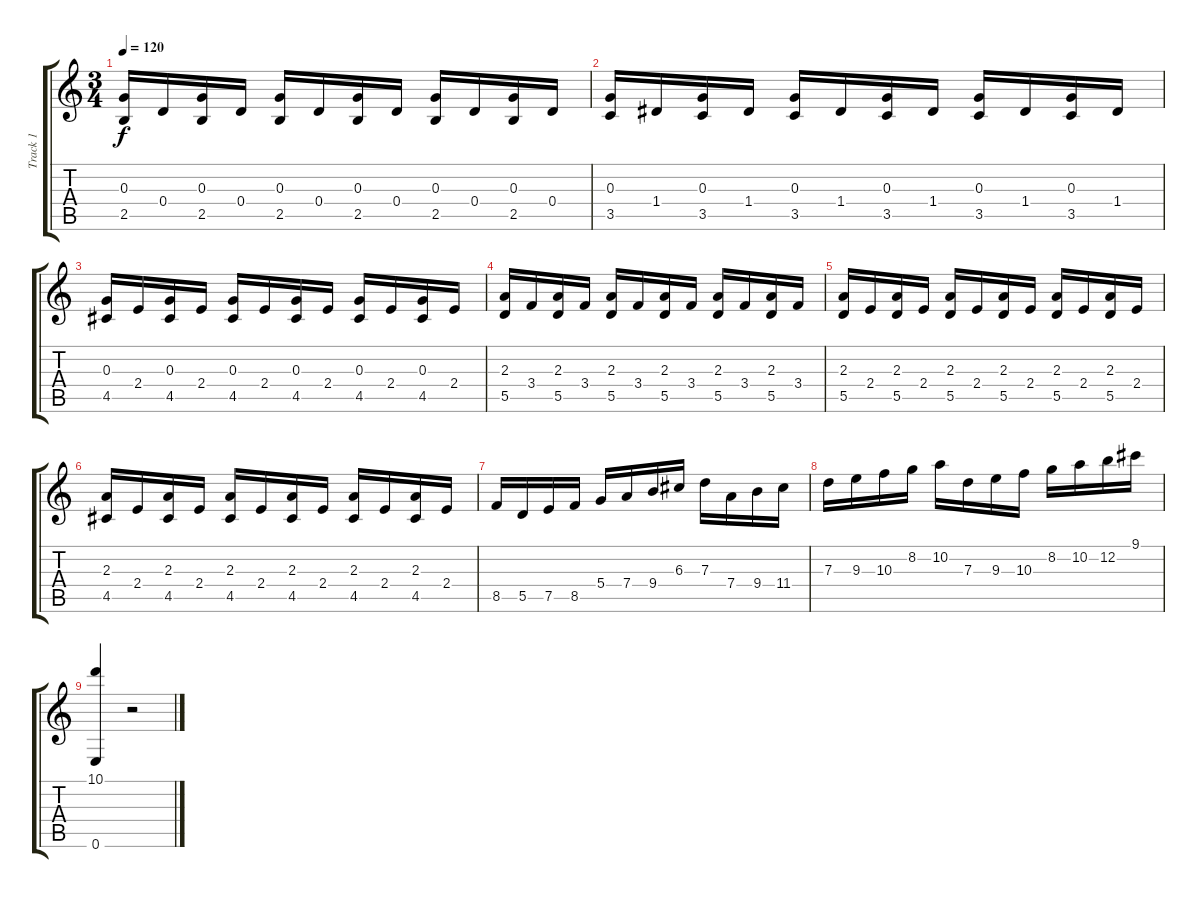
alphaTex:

\track ("Track 1" "Track 1") {instrument overdrivenguitar}
\staff {score tabs}
\tuning (E4 B3 G3 D3 A2 E2) {hide}
\ts (3 4)
\tempo 120
\clef g2
\ks c
(0.3 2.5).16{dy f} 0.4.16 (0.3 2.5).16 0.4.16 (0.3 2.5).16 0.4.16 (0.3 2.5).16 0.4.16 (0.3 2.5).16 0.4.16 (0.3 2.5).16 0.4.16 |
(0.3 3.5).16 1.4.16 (0.3 3.5).16 1.4.16 (0.3 3.5).16 1.4.16 (0.3 3.5).16 1.4.16 (0.3 3.5).16 1.4.16 (0.3 3.5).16 1.4.16 |
(0.3 4.5).16 2.4.16 (0.3 4.5).16 2.4.16 (0.3 4.5).16 2.4.16 (0.3 4.5).16 2.4.16 (0.3 4.5).16 2.4.16 (0.3 4.5).16 2.4.16 |
(2.3 5.5).16 3.4.16 (2.3 5.5).16 3.4.16 (2.3 5.5).16 3.4.16 (2.3 5.5).16 3.4.16 (2.3 5.5).16 3.4.16 (2.3 5.5).16 3.4.16 |
(2.3 5.5).16 2.4.16 (2.3 5.5).16 2.4.16 (2.3 5.5).16 2.4.16 (2.3 5.5).16 2.4.16 (2.3 5.5).16 2.4.16 (2.3 5.5).16 2.4.16 |
(2.3 4.5).16 2.4.16 (2.3 4.5).16 2.4.16 (2.3 4.5).16 2.4.16 (2.3 4.5).16 2.4.16 (2.3 4.5).16 2.4.16 (2.3 4.5).16 2.4.16 |
8.5.16 5.5.16 7.5.16 8.5.16 5.4.16 7.4.16 9.4.16 6.3.16 7.3.16 7.4.16 9.4.16 11.4.16 |
7.3.16 9.3.16 10.3.16 8.2.16 10.2.16 7.3.16 9.3.16 10.3.16 8.2.16 10.2.16 12.2.16 9.1.16 |
(10.1 0.6).4 r.2
